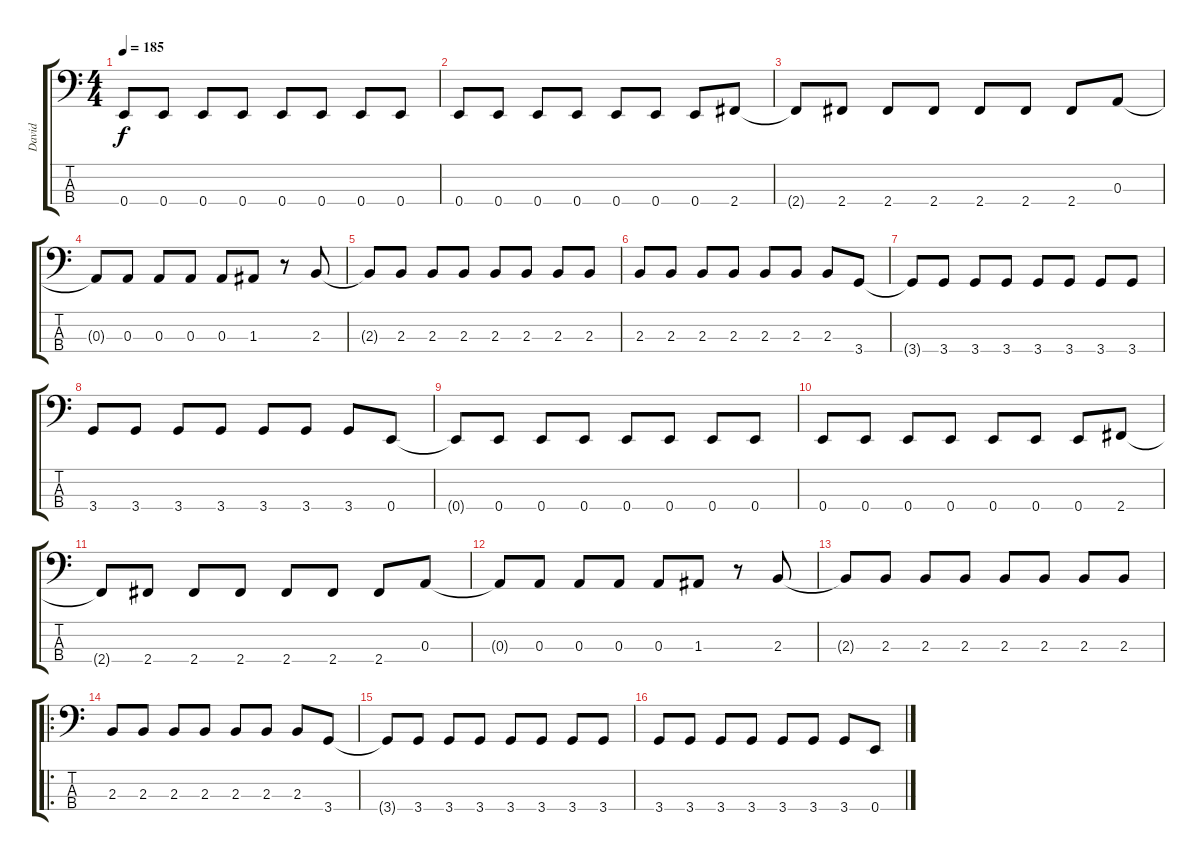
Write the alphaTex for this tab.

\track ("David" "David") {instrument electricbassfinger}
\staff {score tabs}
\tuning (G2 D2 A1 E1) {hide}
\ts (4 4)
\tempo 185
\clef f4
\ks c
0.4{t}.8{dy f} 0.4.8 0.4.8 0.4.8 0.4.8 0.4.8 0.4.8 0.4.8 |
0.4.8 0.4.8 0.4.8 0.4.8 0.4.8 0.4.8 0.4.8 2.4.8 |
2.4{t}.8 2.4.8 2.4.8 2.4.8 2.4.8 2.4.8 2.4.8 0.3.8 |
0.3{t}.8 0.3.8 0.3.8 0.3.8 0.3.8 1.3.8 r.8 2.3.8 |
2.3{t}.8 2.3.8 2.3.8 2.3.8 2.3.8 2.3.8 2.3.8 2.3.8 |
2.3.8 2.3.8 2.3.8 2.3.8 2.3.8 2.3.8 2.3.8 3.4.8 |
3.4{t}.8 3.4.8 3.4.8 3.4.8 3.4.8 3.4.8 3.4.8 3.4.8 |
3.4.8 3.4.8 3.4.8 3.4.8 3.4.8 3.4.8 3.4.8 0.4.8 |
0.4{t}.8 0.4.8 0.4.8 0.4.8 0.4.8 0.4.8 0.4.8 0.4.8 |
0.4.8 0.4.8 0.4.8 0.4.8 0.4.8 0.4.8 0.4.8 2.4.8 |
2.4{t}.8 2.4.8 2.4.8 2.4.8 2.4.8 2.4.8 2.4.8 0.3.8 |
0.3{t}.8 0.3.8 0.3.8 0.3.8 0.3.8 1.3.8 r.8 2.3.8 |
2.3{t}.8 2.3.8 2.3.8 2.3.8 2.3.8 2.3.8 2.3.8 2.3.8 |
\ro
2.3.8 2.3.8 2.3.8 2.3.8 2.3.8 2.3.8 2.3.8 3.4.8 |
3.4{t}.8 3.4.8 3.4.8 3.4.8 3.4.8 3.4.8 3.4.8 3.4.8 |
3.4.8 3.4.8 3.4.8 3.4.8 3.4.8 3.4.8 3.4.8 0.4.8
